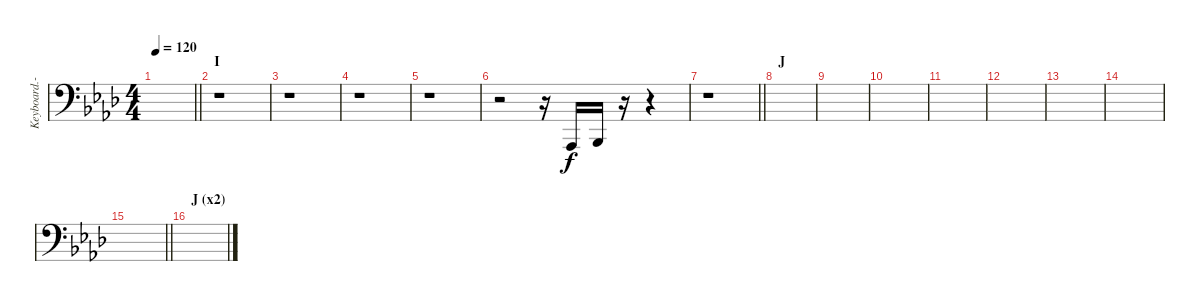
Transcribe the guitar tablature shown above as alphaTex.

\track ("Keyboard.-III" "Keyboard.-") {instrument synthbass1}
\staff {score}
\tuning (G2 D2 A1 Ab0) {hide}
\ts (4 4)
\tempo 120
\clef f4
\barLineRight lightlight
\ks ab
|
\section ("" "I")
r.1 |
r.1 |
r.1 |
r.1 |
r.2 r.16 0.4.16 2.4.16 r.16 r.4 |
\barLineRight lightlight
r.1 |
\section ("" "J")
|
|
|
|
|
|
|
\barLineRight lightlight
|
\section ("" "J (x2)")
